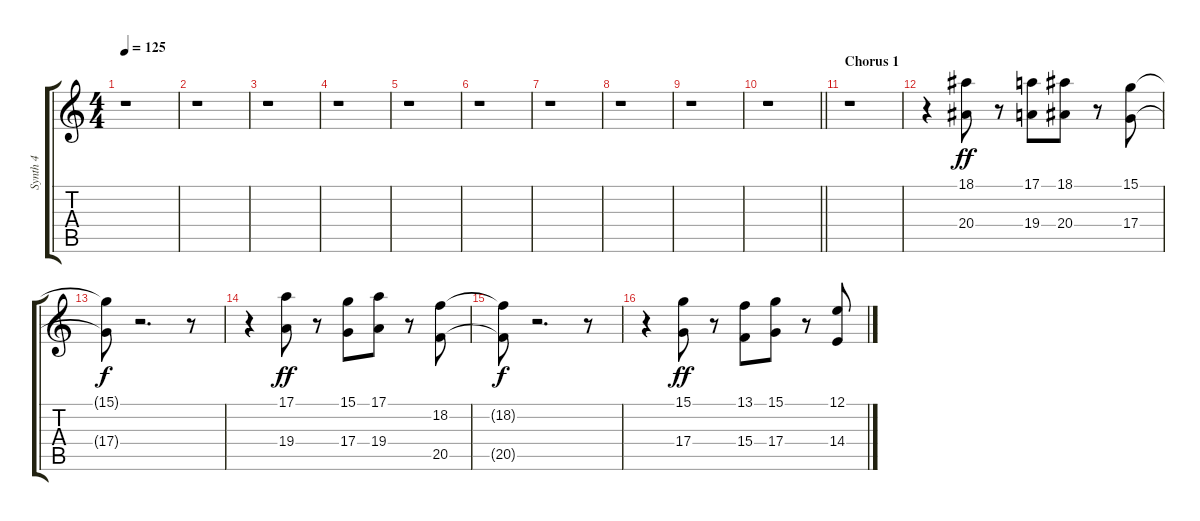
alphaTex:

\track ("Synth 4" "Synth 4") {instrument brasssection}
\staff {score tabs}
\tuning (E4 B3 G3 D3 A2 E2) {hide}
\ts (4 4)
\tempo 125
\clef g2
\ks c
r.1{dy ff} |
r.1 |
r.1 |
r.1 |
r.1 |
r.1 |
r.1 |
r.1 |
r.1 |
\barLineRight lightlight
r.1 |
\section ("" "Chorus 1")
r.1 |
r.4 (18.1 20.4).8 r.8 (17.1 19.4).8 (18.1 20.4).8 r.8 (15.1 17.4).8 |
(15.1{t} 17.4{t}).8{dy f} r.2{d} r.8 |
r.4 (17.1 19.4).8{dy ff} r.8 (15.1 17.4).8 (17.1 19.4).8 r.8 (18.2 20.5).8 |
(18.2{t} 20.5{t}).8{dy f} r.2{d} r.8 |
r.4 (15.1 17.4).8{dy ff} r.8 (13.1 15.4).8 (15.1 17.4).8 r.8 (12.1 14.4).8
